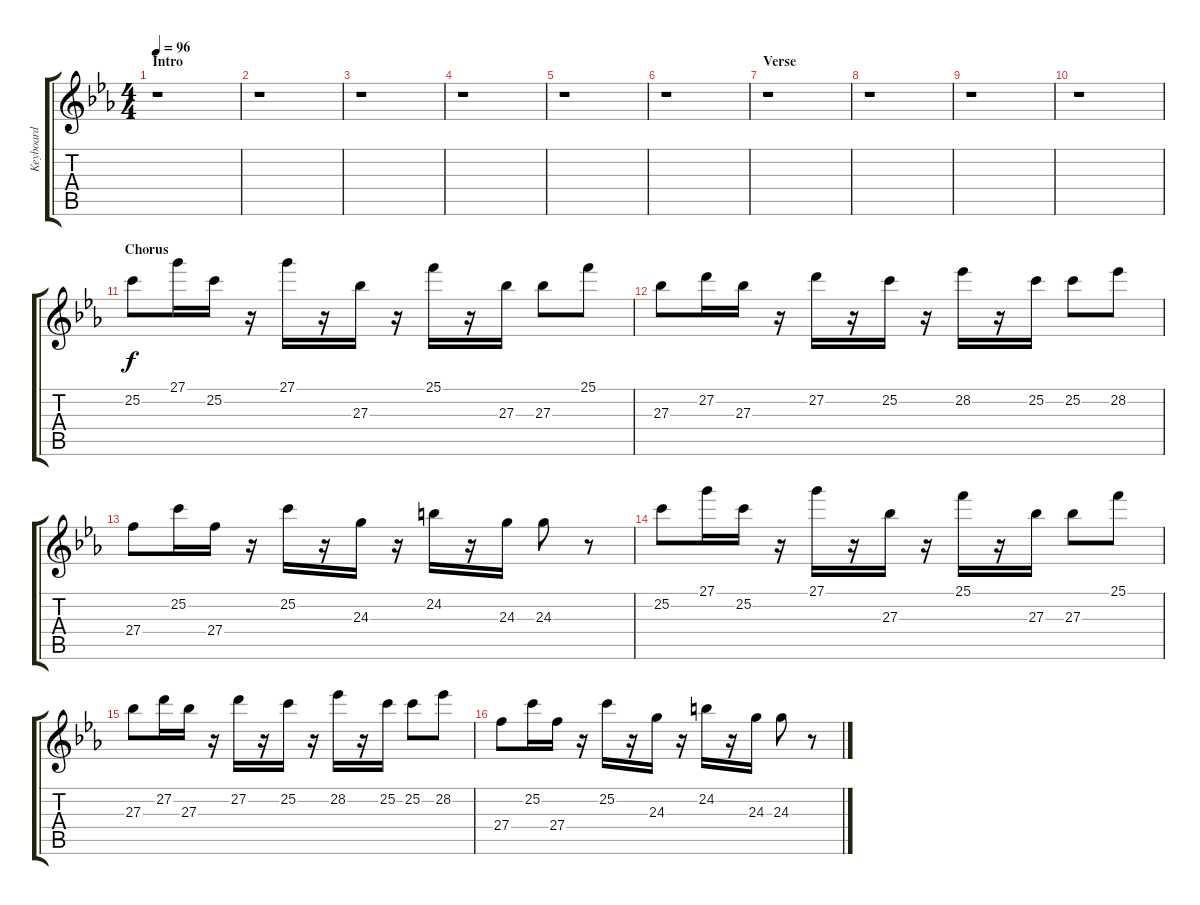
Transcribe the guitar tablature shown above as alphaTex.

\track ("Keyboard" "Keyboard") {instrument vibraphone}
\staff {score tabs}
\tuning (E4 B3 G3 D3 A2 E2) {hide}
\ts (4 4)
\section ("" "Intro")
\tempo 96
\clef g2
\ks eb
r.1{dy f instrument vibraphone} |
r.1 |
r.1 |
r.1 |
r.1 |
r.1 |
\section ("" "Verse")
r.1 |
r.1 |
r.1 |
r.1 |
\section ("" "Chorus")
25.2.8 27.1.16 25.2.16 r.16 27.1.16 r.16 27.3.16 r.16 25.1.16 r.16 27.3.16 27.3.8 25.1.8 |
27.3.8 27.2.16 27.3.16 r.16 27.2.16 r.16 25.2.16 r.16 28.2.16 r.16 25.2.16 25.2.8 28.2.8 |
27.4.8 25.2.16 27.4.16 r.16 25.2.16 r.16 24.3.16 r.16 24.2.16 r.16 24.3.16 24.3.8 r.8 |
25.2.8 27.1.16 25.2.16 r.16 27.1.16 r.16 27.3.16 r.16 25.1.16 r.16 27.3.16 27.3.8 25.1.8 |
27.3.8 27.2.16 27.3.16 r.16 27.2.16 r.16 25.2.16 r.16 28.2.16 r.16 25.2.16 25.2.8 28.2.8 |
27.4.8 25.2.16 27.4.16 r.16 25.2.16 r.16 24.3.16 r.16 24.2.16 r.16 24.3.16 24.3.8 r.8
